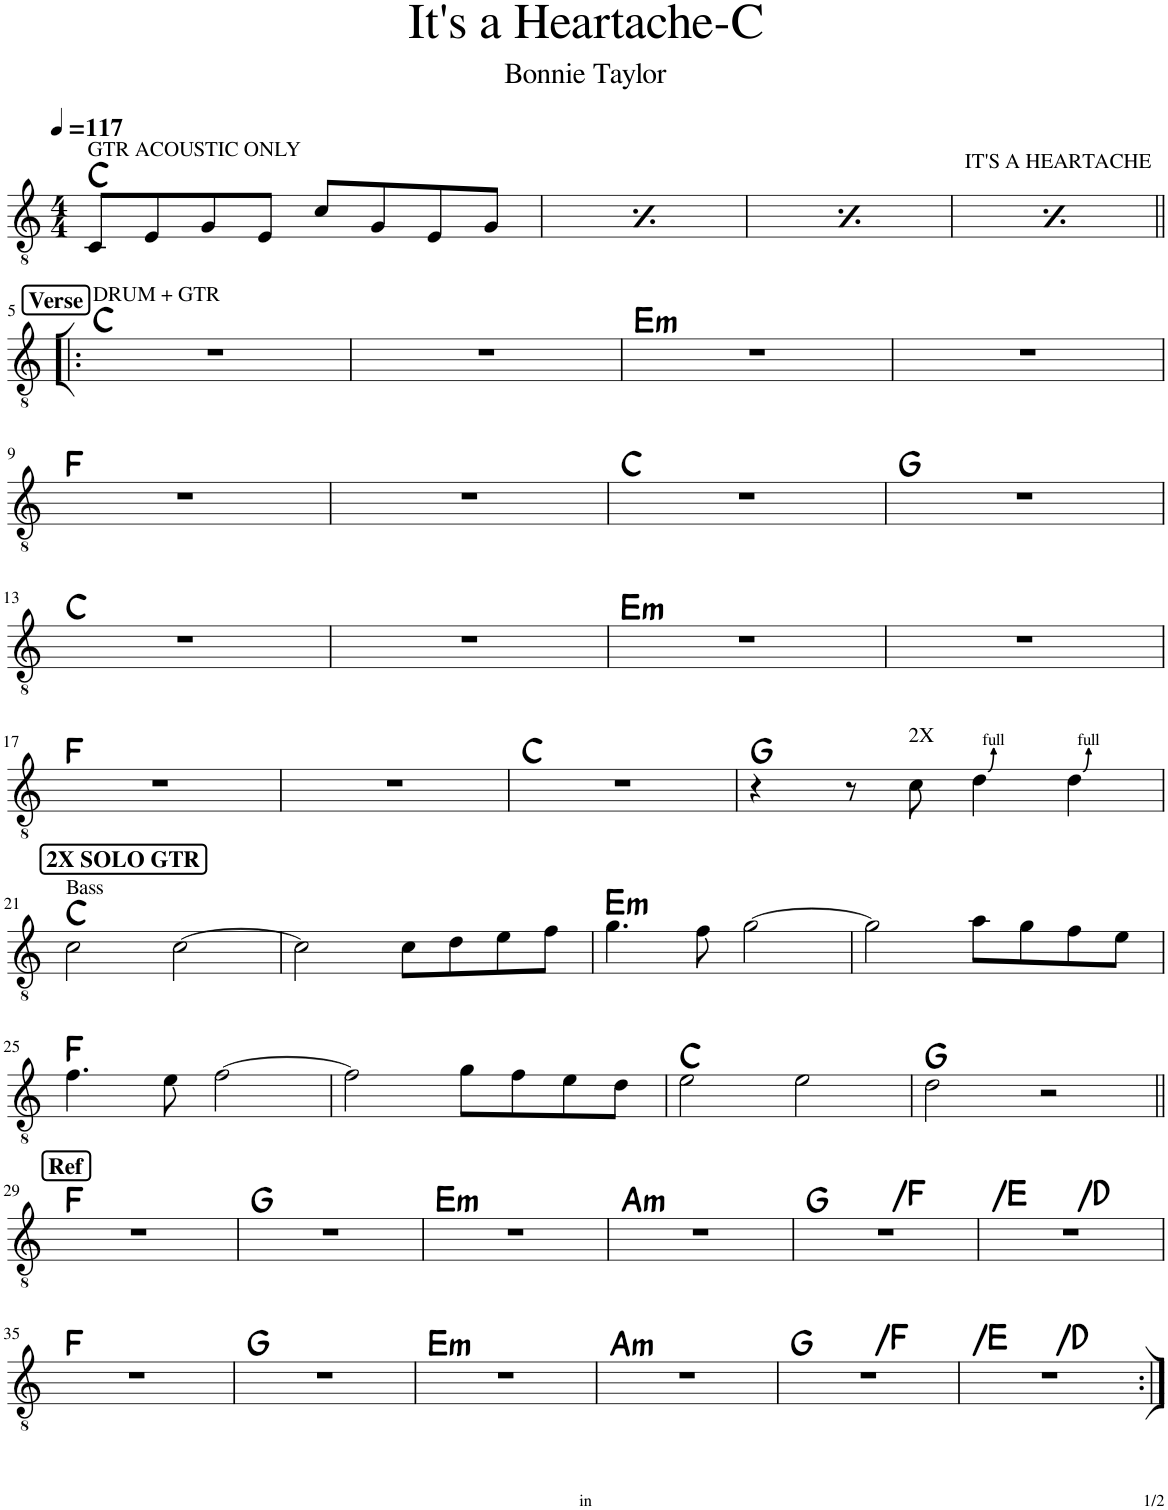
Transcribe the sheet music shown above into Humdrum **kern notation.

**kern	**harte
*part1	*part1
*staff1	*
*I"Classical Guitar	*
*I'Guit.	*
*clefGv2	*
*k[]	*
*M4/4	*
*MM117	*
=1	=1
!LO:TX:a:t=GTR ACOUSTIC ONLY	!
8C/L	C:maj
8E/	.
8G/	.
8E/J	.
8c/L	.
8G/	.
8E/	.
8G/J	.
=2	=2
*MM117	*
!LO:TX:a:t=GTR ACOUSTIC ONLY	!
8C/L	C:maj
8E/	.
8G/	.
8E/J	.
8c/L	.
8G/	.
8E/	.
8G/J	.
=3	=3
*MM117	*
!LO:TX:a:t=GTR ACOUSTIC ONLY	!
8C/L	C:maj
8E/	.
8G/	.
8E/J	.
8c/L	.
8G/	.
8E/	.
8G/J	.
=4	=4
*MM117	*
!LO:TX:a:t=GTR ACOUSTIC ONLY	!
8C/L	C:maj
8E/	.
8G/	.
8E/J	.
8c/L	.
8G/	.
8E/	.
8G/J	.
!!LO:LB:g=z
!!LO:REH:place=s1:a:B:rj:fs=11:t=Verse
=5!|:	=5!|:
!LO:TX:a:t=DRUM + GTR	!
1r	C:maj
=6	=6
1r	.
=7	=7
!	!LO:H:kt=m
1r	E:min
=8	=8
1r	.
!!LO:LB:g=z
=9	=9
1r	F:maj
=10	=10
1r	.
=11	=11
1r	C:maj
=12	=12
1r	G:maj
!!LO:LB:g=z
=13	=13
1r	C:maj
=14	=14
1r	.
=15	=15
!	!LO:H:kt=m
1r	E:min
=16	=16
1r	.
!!LO:LB:g=z
=17	=17
1r	F:maj
=18	=18
1r	.
=19	=19
1r	C:maj
=20	=20
4r	G:maj
8r	.
!LO:TX:a:t=2X	!
8c\	.
4d\	.
4d\	.
!!LO:LB:g=z
!!LO:REH:place=s1:a:B:rj:fs=11:t=2X SOLO GTR
=21	=21
!LO:TX:a:t=Bass	!
2c\	C:maj
[2c\	.
=22	=22
2c\]	.
8c\L	.
8d\	.
8e\	.
8f\J	.
=23	=23
!	!LO:H:kt=m
4.g\	E:min
8f\	.
[2g\	.
=24	=24
2g\]	.
8a\L	.
8g\	.
8f\	.
8e\J	.
!!LO:LB:g=z
=25	=25
4.f\	F:maj
8e\	.
[2f\	.
=26	=26
2f\]	.
8g\L	.
8f\	.
8e\	.
8d\J	.
=27	=27
2e\	C:maj
2e\	.
=28	=28
2d\	G:maj
2r	.
!!LO:LB:g=z
!!LO:REH:place=s1:a:B:rj:fs=11:t=Ref
=29||	=29||
1r	F:maj
=30	=30
1r	G:maj
=31	=31
!	!LO:H:kt=m
1r	E:min
=32	=32
!	!LO:H:kt=m
1r	A:min
=33	=33
!	!LO:H:n=2:kt=N.C.
1r	G:maj N
=34	=34
!	!LO:H:n=1:kt=N.C.
!	!LO:H:n=2:kt=N.C.
1r	N N
!!LO:LB:g=z
=35	=35
1r	F:maj
=36	=36
1r	G:maj
=37	=37
!	!LO:H:kt=m
1r	E:min
=38	=38
!	!LO:H:kt=m
1r	A:min
=39	=39
!	!LO:H:n=2:kt=N.C.
1r	G:maj N
=40	=40
!	!LO:H:n=1:kt=N.C.
!	!LO:H:n=2:kt=N.C.
1r	N N
=:|!	=:|!
*-	*-
